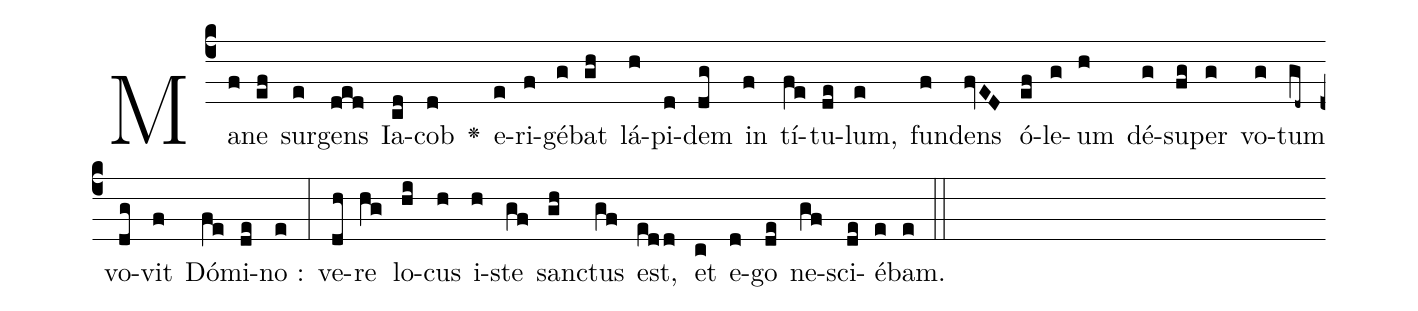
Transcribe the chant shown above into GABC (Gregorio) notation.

%%
(c4) Ma(f)ne(ef) sur(e)gens(ded) Ia(cd)cob(d) <v>\greheightstar</v>() e(e)ri(f)gé(g)bat(gh) lá(h)pi(d)dem(dg) in(f) tí(fe)tu(de)lum,(e) fun(f)dens(fvED) ó(ef)le(g)um(h) dé(g)su(fg)per(g) vo(g)tum(gd~) vo(dg)vit(f) Dó(fe)mi(de)no~:(e) (:) ve(dh)re(hg) lo(hi)cus(h) i(h)ste(gf) san(gh)ctus(gf) est,(edd) et(c) e(d)go(de) ne(gf)sci(de)é(e)bam.(e::)
